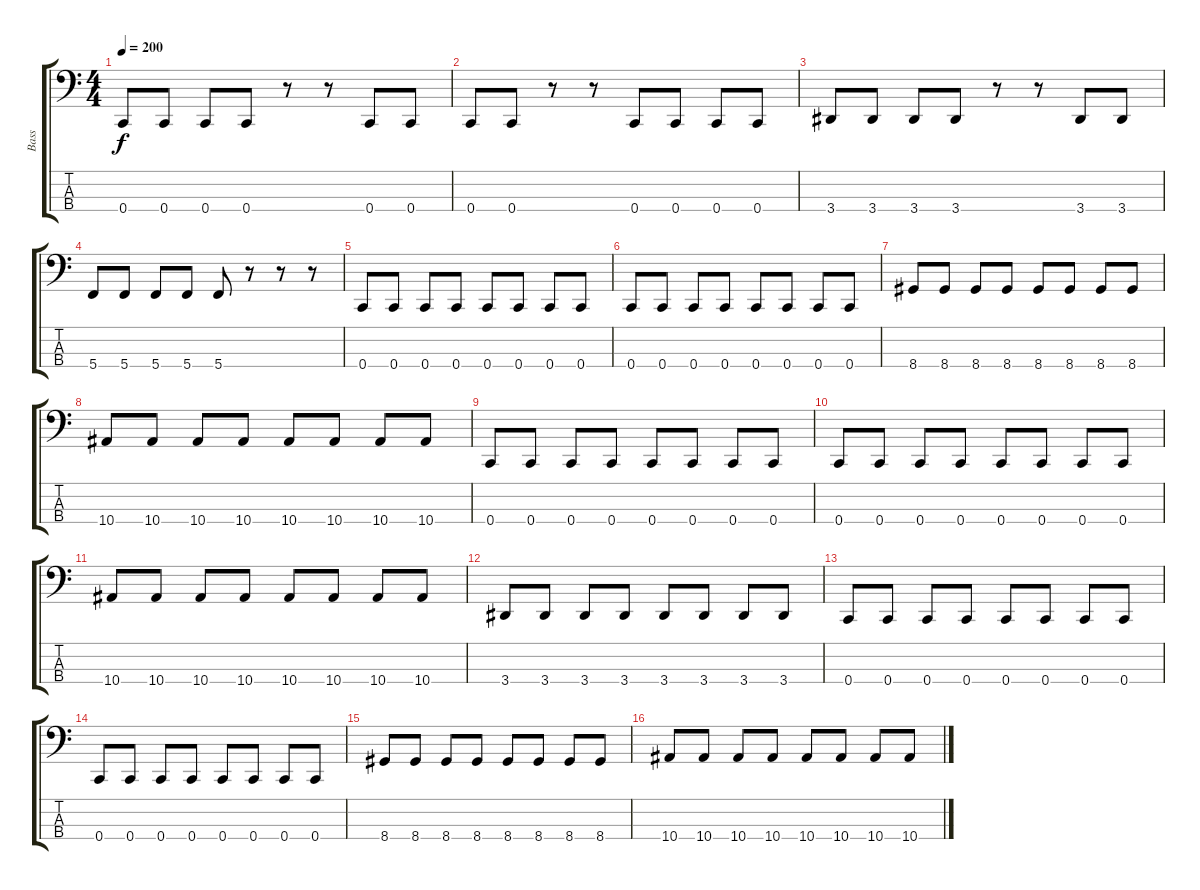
\track ("Bass" "Bass") {instrument electricbassfinger}
\staff {score tabs}
\tuning (F2 C2 G1 C1) {hide}
\ts (4 4)
\tempo 200
\clef f4
\ks c
0.4.8{dy f} 0.4.8 0.4.8 0.4.8 r.8 r.8 0.4.8 0.4.8 |
0.4.8 0.4.8 r.8 r.8 0.4.8 0.4.8 0.4.8 0.4.8 |
3.4.8 3.4.8 3.4.8 3.4.8 r.8 r.8 3.4.8 3.4.8 |
5.4.8 5.4.8 5.4.8 5.4.8 5.4.8 r.8 r.8 r.8 |
0.4.8 0.4.8 0.4.8 0.4.8 0.4.8 0.4.8 0.4.8 0.4.8 |
0.4.8 0.4.8 0.4.8 0.4.8 0.4.8 0.4.8 0.4.8 0.4.8 |
8.4.8 8.4.8 8.4.8 8.4.8 8.4.8 8.4.8 8.4.8 8.4.8 |
10.4.8 10.4.8 10.4.8 10.4.8 10.4.8 10.4.8 10.4.8 10.4.8 |
0.4.8 0.4.8 0.4.8 0.4.8 0.4.8 0.4.8 0.4.8 0.4.8 |
0.4.8 0.4.8 0.4.8 0.4.8 0.4.8 0.4.8 0.4.8 0.4.8 |
10.4.8 10.4.8 10.4.8 10.4.8 10.4.8 10.4.8 10.4.8 10.4.8 |
3.4.8 3.4.8 3.4.8 3.4.8 3.4.8 3.4.8 3.4.8 3.4.8 |
0.4.8 0.4.8 0.4.8 0.4.8 0.4.8 0.4.8 0.4.8 0.4.8 |
0.4.8 0.4.8 0.4.8 0.4.8 0.4.8 0.4.8 0.4.8 0.4.8 |
8.4.8 8.4.8 8.4.8 8.4.8 8.4.8 8.4.8 8.4.8 8.4.8 |
10.4.8 10.4.8 10.4.8 10.4.8 10.4.8 10.4.8 10.4.8 10.4.8
